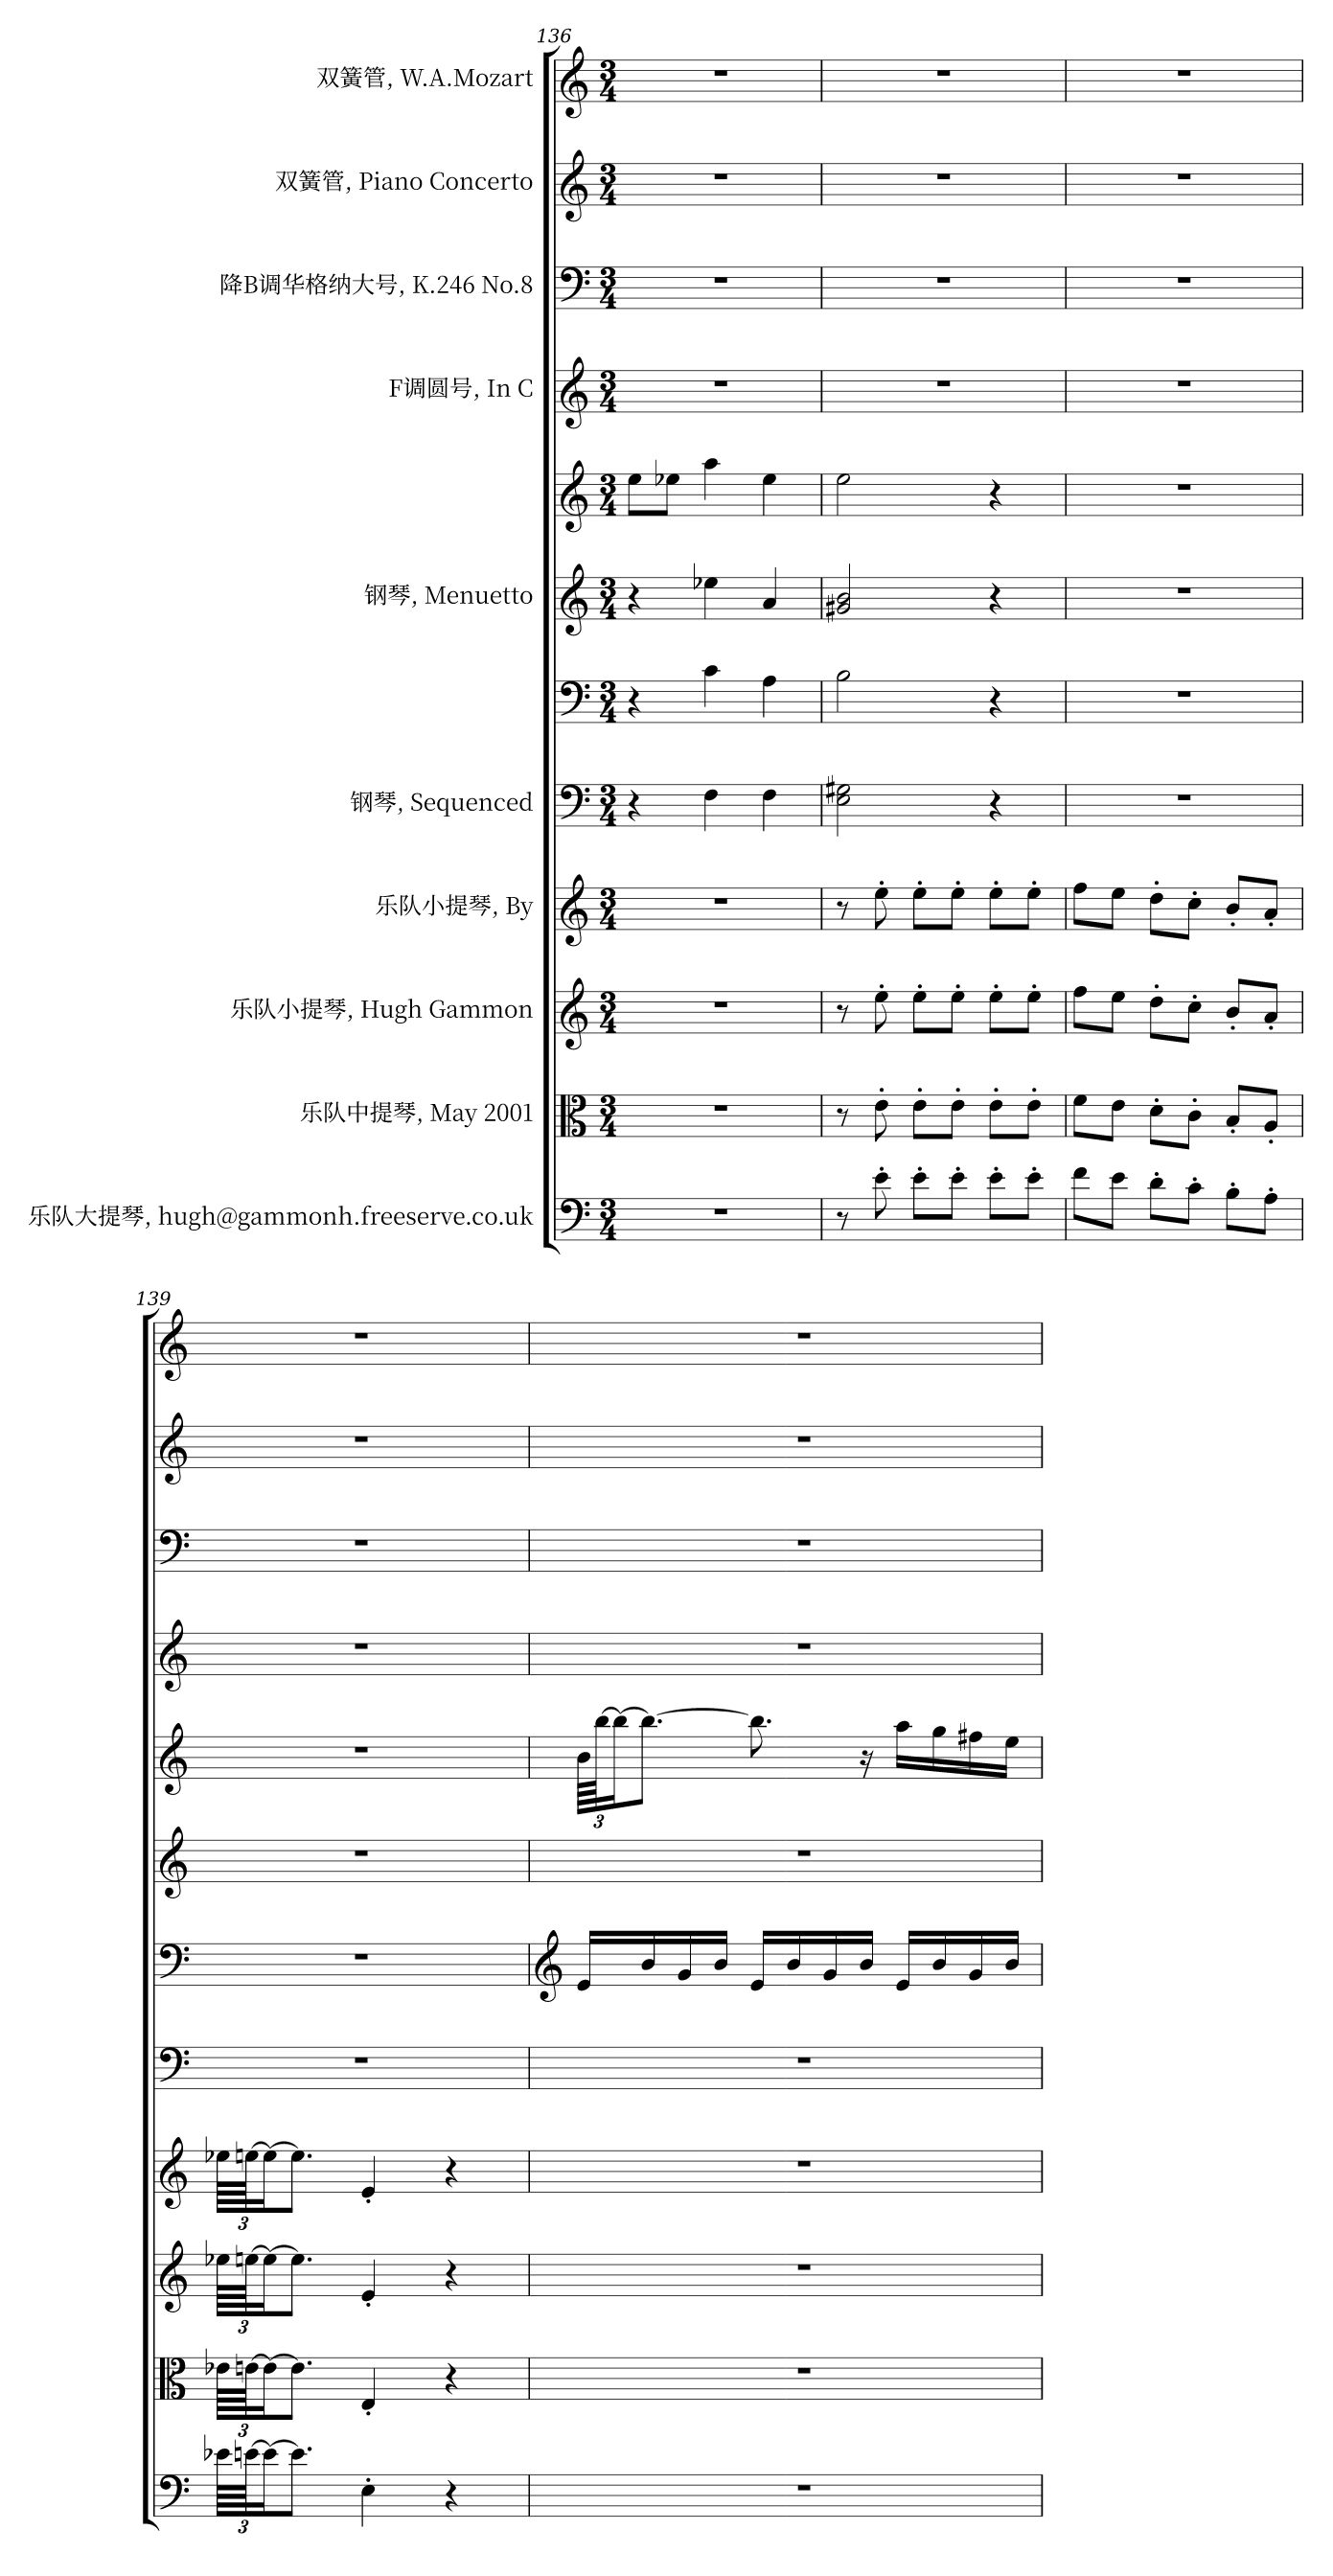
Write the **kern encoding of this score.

**kern	**kern	**kern	**kern	**kern	**kern	**kern	**kern	**kern	**kern	**kern	**kern
*part10	*part9	*part8	*part7	*part6	*part6	*part5	*part5	*part4	*part3	*part2	*part1
*staff12	*staff11	*staff10	*staff9	*staff8	*staff7	*staff6	*staff5	*staff4	*staff3	*staff2	*staff1
*I"乐队大提琴, hugh@gammonh.freeserve.co.uk	*I"乐队中提琴, May 2001	*I"乐队小提琴, Hugh Gammon	*I"乐队小提琴,         By	*I"钢琴, Sequenced	*	*I"钢琴, Menuetto	*	*I"F调圆号, In C	*I"降B调华格纳大号, K.246 No.8	*I"双簧管, Piano Concerto	*I"双簧管, W.A.Mozart
*clefF4	*clefC3	*clefG2	*clefG2	*clefF4	*clefF4	*clefG2	*clefG2	*clefG2	*clefF4	*clefG2	*clefG2
*	*	*	*	*	*	*	*	*ITrd4c7	*ITrd1c2	*	*
*k[]	*k[]	*k[]	*k[]	*k[]	*k[]	*k[]	*k[]	*k[b-]	*k[b-e-]	*k[]	*k[]
*M3/4	*M3/4	*M3/4	*M3/4	*M3/4	*M3/4	*M3/4	*M3/4	*M3/4	*M3/4	*M3/4	*M3/4
=136	=136	=136	=136	=136	=136	=136	=136	=136	=136	=136	=136
2.r	2.r	2.r	2.r	4r	4r	4r	8ee\L	2.r	2.r	2.r	2.r
.	.	.	.	.	.	.	8ee-X\J	.	.	.	.
.	.	.	.	4F\	4c\	4ee-X\	4aa\	.	.	.	.
.	.	.	.	4F\	4A\	4a/	4ee-\	.	.	.	.
=137	=137	=137	=137	=137	=137	=137	=137	=137	=137	=137	=137
8r	8r	8r	8r	2E\ 2G#X\	2B\	2g#X/ 2b/	2ee\	2.r	2.r	2.r	2.r
8e'\	8e'\	8ee'\	8ee'\	.	.	.	.	.	.	.	.
8e'\L	8e'\L	8ee'\L	8ee'\L	.	.	.	.	.	.	.	.
8e'\J	8e'\J	8ee'\J	8ee'\J	.	.	.	.	.	.	.	.
8e'\L	8e'\L	8ee'\L	8ee'\L	4r	4r	4r	4r	.	.	.	.
8e'\J	8e'\J	8ee'\J	8ee'\J	.	.	.	.	.	.	.	.
!!LO:PB:g=z
=138	=138	=138	=138	=138	=138	=138	=138	=138	=138	=138	=138
8f\L	8f\L	8ff\L	8ff\L	2.r	2.r	2.r	2.r	2.r	2.r	2.r	2.r
8e\J	8e\J	8ee\J	8ee\J	.	.	.	.	.	.	.	.
8d'\L	8d'\L	8dd'\L	8dd'\L	.	.	.	.	.	.	.	.
8c'\J	8c'\J	8cc'\J	8cc'\J	.	.	.	.	.	.	.	.
8B'\L	8B'/L	8b'/L	8b'/L	.	.	.	.	.	.	.	.
8A'\J	8A'/J	8a'/J	8a'/J	.	.	.	.	.	.	.	.
=139	=139	=139	=139	=139	=139	=139	=139	=139	=139	=139	=139
*Xbrackettup	*Xbrackettup	*Xbrackettup	*Xbrackettup	*	*	*	*	*	*	*	*
96e-X\LLLL	96e-X\LLLL	96ee-X\LLLL	96ee-X\LLLL	2.r	2.r	2.r	2.r	2.r	2.r	2.r	2.r
[96en\JJ	[96en\JJ	[96een\JJ	[96een\JJ	.	.	.	.	.	.	.	.
24e\J_	24e\J_	24ee\J_	24ee\J_	.	.	.	.	.	.	.	.
8.e\J]	8.e\J]	8.ee\J]	8.ee\J]	.	.	.	.	.	.	.	.
4E'\	4E'/	4e'/	4e'/	.	.	.	.	.	.	.	.
4r	4r	4r	4r	.	.	.	.	.	.	.	.
=140	=140	=140	=140	=140	=140	=140	=140	=140	=140	=140	=140
*	*	*	*	*	*clefG2	*	*	*	*	*	*
*	*	*	*	*	*	*	*Xbrackettup	*	*	*	*
2.r	2.r	2.r	2.r	2.r	16e/LL	2.r	96b\LLLL	2.r	2.r	2.r	2.r
.	.	.	.	.	.	.	[96bb\JJ	.	.	.	.
.	.	.	.	.	.	.	24bb\J_	.	.	.	.
.	.	.	.	.	16b/	.	8.bb\J_	.	.	.	.
.	.	.	.	.	16g/	.	.	.	.	.	.
.	.	.	.	.	16b/JJ	.	.	.	.	.	.
.	.	.	.	.	16e/LL	.	8.bb\]	.	.	.	.
.	.	.	.	.	16b/	.	.	.	.	.	.
.	.	.	.	.	16g/	.	.	.	.	.	.
.	.	.	.	.	16b/JJ	.	16r	.	.	.	.
.	.	.	.	.	16e/LL	.	16aa\LL	.	.	.	.
.	.	.	.	.	16b/	.	16gg\	.	.	.	.
.	.	.	.	.	16g/	.	16ff#X\	.	.	.	.
.	.	.	.	.	16b/JJ	.	16ee\JJ	.	.	.	.
=	=	=	=	=	=	=	=	=	=	=	=
*-	*-	*-	*-	*-	*-	*-	*-	*-	*-	*-	*-
